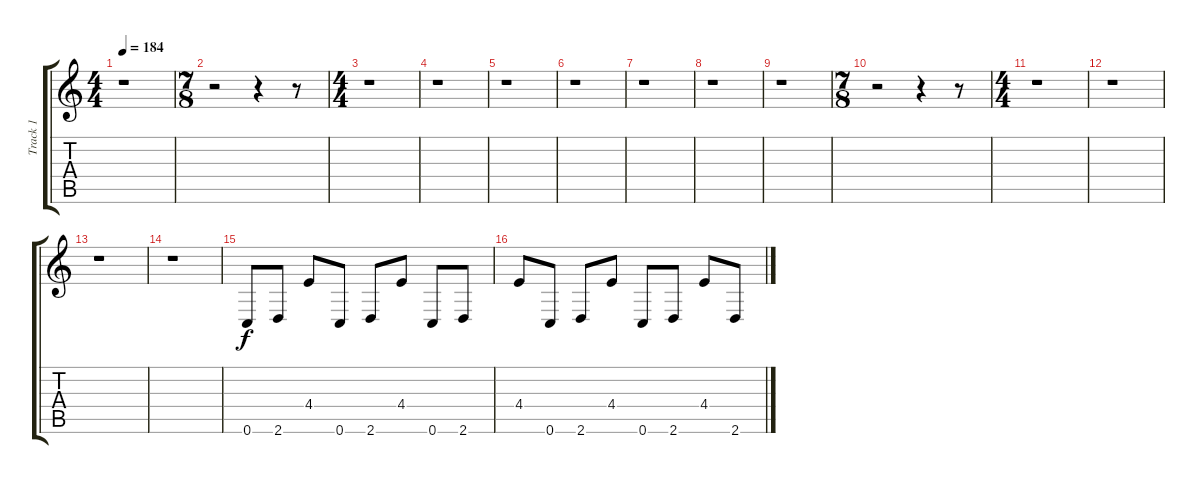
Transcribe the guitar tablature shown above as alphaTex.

\track ("Track 1" "Track 1") {instrument distortionguitar}
\staff {score tabs}
\tuning (D4 A3 F3 C3 G2 C2) {hide}
\ts (4 4)
\tempo 184
\clef g2
\ks c
r.1{dy f} |
\ts (7 8)
r.2 r.4 r.8 |
\ts (4 4)
r.1 |
r.1 |
r.1 |
r.1 |
r.1 |
r.1 |
r.1 |
\ts (7 8)
r.2 r.4 r.8 |
\ts (4 4)
r.1 |
r.1 |
r.1 |
r.1 |
0.6.8 2.6.8 4.4.8 0.6.8 2.6.8 4.4.8 0.6.8 2.6.8 |
4.4.8 0.6.8 2.6.8 4.4.8 0.6.8 2.6.8 4.4.8 2.6.8
